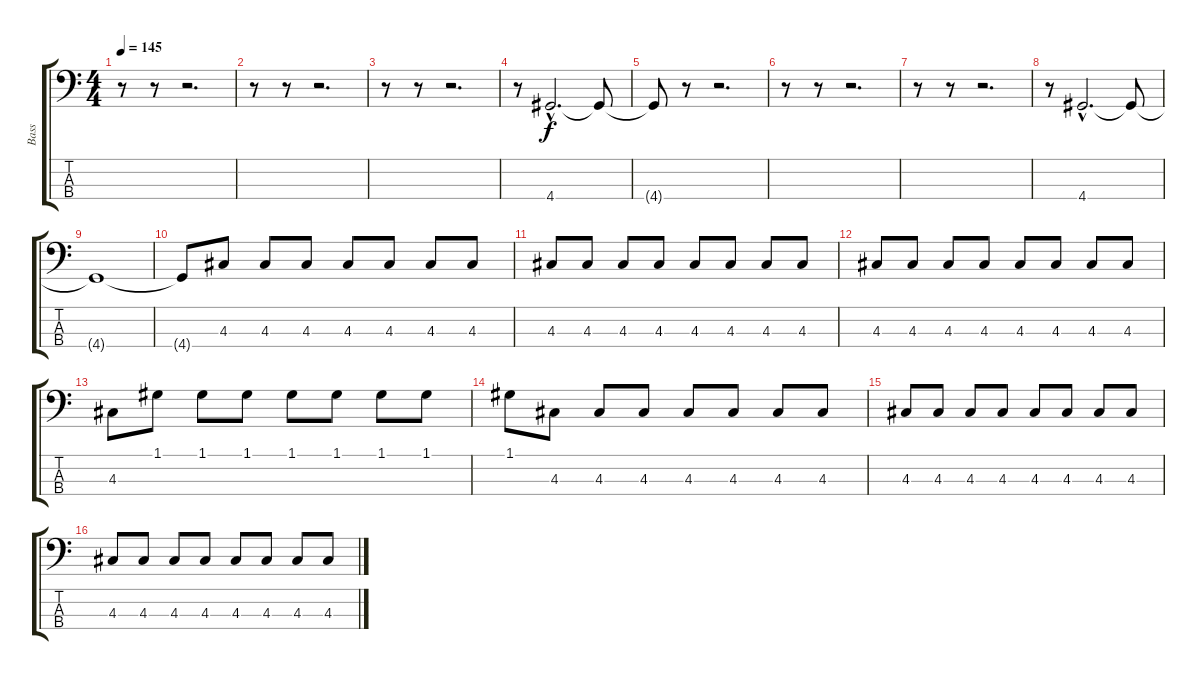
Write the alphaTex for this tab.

\track ("Bass" "Bass") {instrument electricbasspick}
\staff {score tabs}
\tuning (G2 D2 A1 E1) {hide}
\ts (4 4)
\tempo 145
\clef f4
\ks c
r.8{dy f instrument electricbasspick} r.8 r.2{d} |
r.8 r.8 r.2{d} |
r.8 r.8 r.2{d} |
r.8 4.4{hac}.2{d} 4.4{t}.8 |
4.4{t}.8 r.8 r.2{d} |
r.8 r.8 r.2{d} |
r.8 r.8 r.2{d} |
r.8 4.4{hac}.2{d} 4.4{t}.8 |
4.4{t}.1 |
4.4{t}.8 4.3.8 4.3.8 4.3.8 4.3.8 4.3.8 4.3.8 4.3.8 |
4.3.8 4.3.8 4.3.8 4.3.8 4.3.8 4.3.8 4.3.8 4.3.8 |
4.3.8 4.3.8 4.3.8 4.3.8 4.3.8 4.3.8 4.3.8 4.3.8 |
4.3.8 1.1.8 1.1.8 1.1.8 1.1.8 1.1.8 1.1.8 1.1.8 |
1.1.8 4.3.8 4.3.8 4.3.8 4.3.8 4.3.8 4.3.8 4.3.8 |
4.3.8 4.3.8 4.3.8 4.3.8 4.3.8 4.3.8 4.3.8 4.3.8 |
4.3.8 4.3.8 4.3.8 4.3.8 4.3.8 4.3.8 4.3.8 4.3.8
